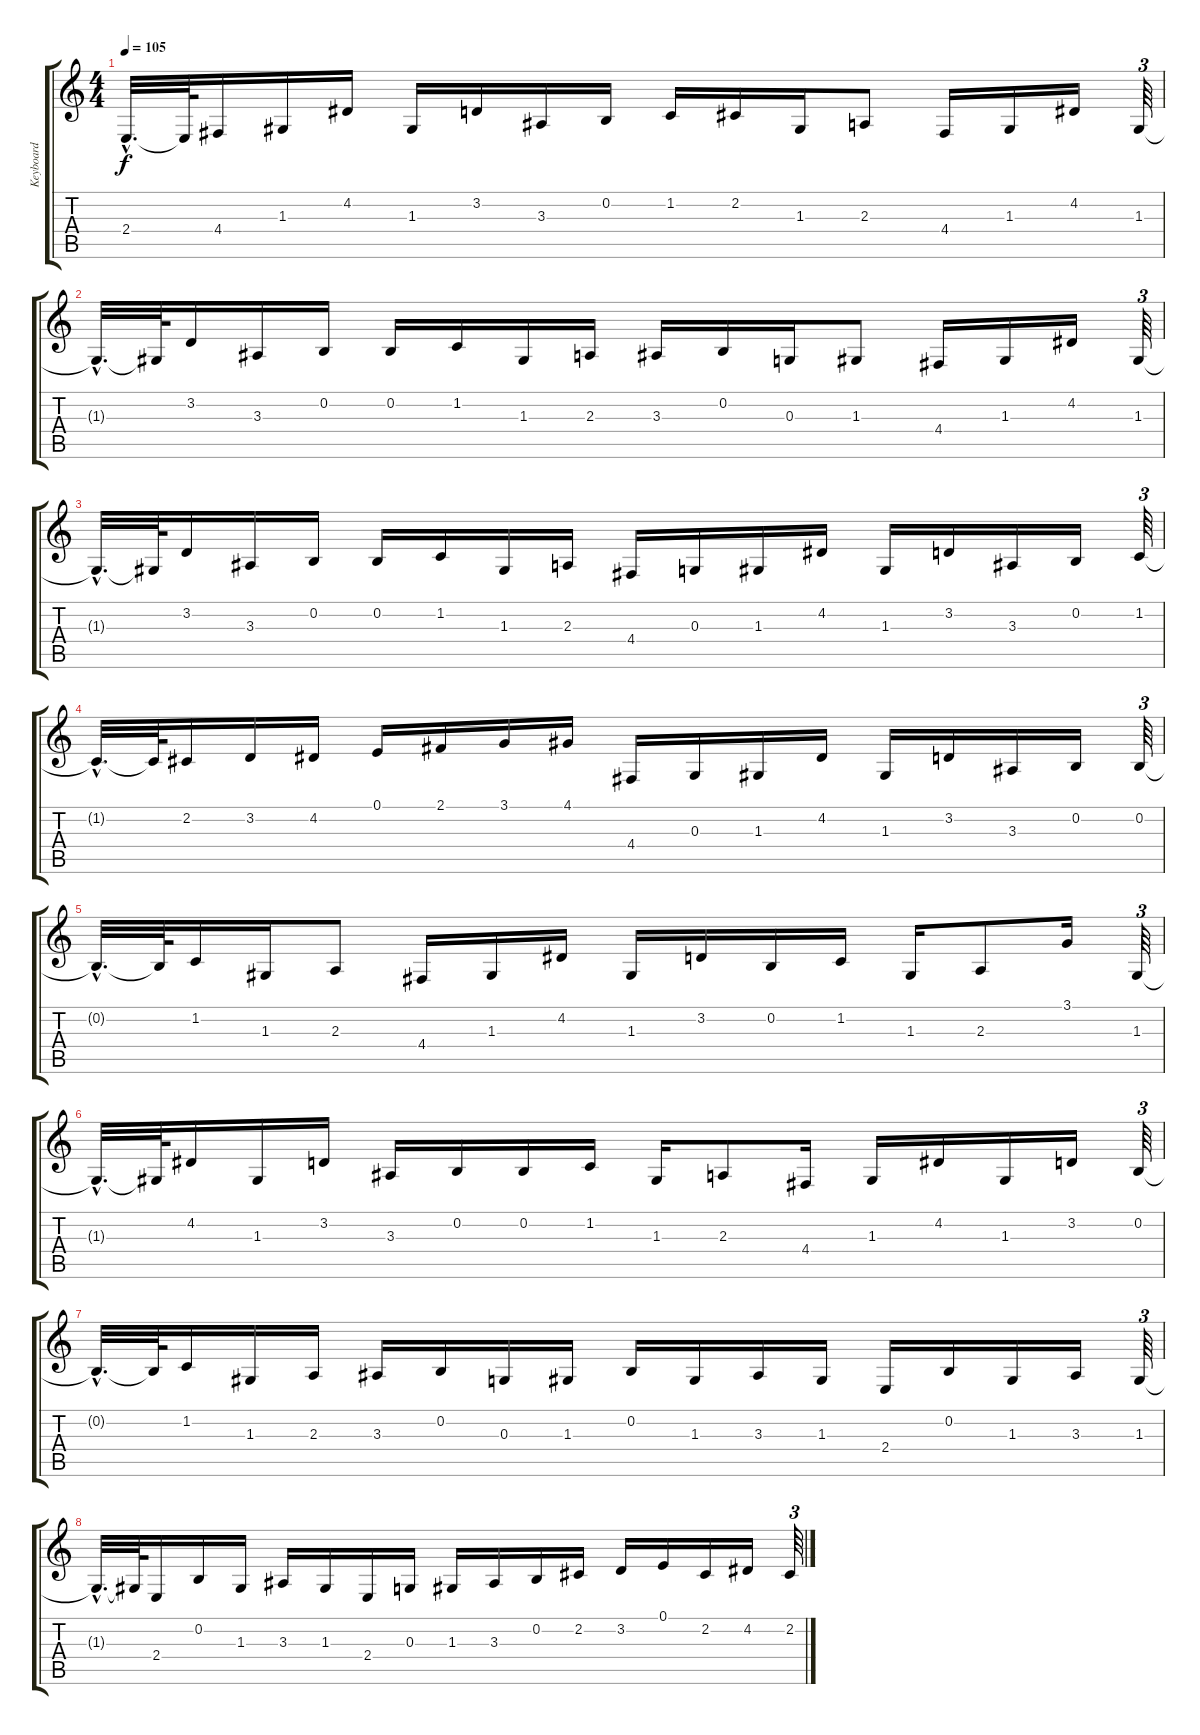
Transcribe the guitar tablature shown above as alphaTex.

\track ("Keyboard" "Keyboard") {instrument pad1newage}
\staff {score tabs}
\tuning (E4 B3 G3 D3 A2 E2) {hide}
\ts (4 4)
\tempo 105
\clef g2
\ks c
2.4{hac t}.32{d dy f} 2.4{t}.64 4.4.16 1.3.16 4.2.16 1.3.16 3.2.16 3.3.16 0.2.16 1.2.16 2.2.16 1.3.16 2.3.8 4.4.16 1.3.16 4.2.16 1.3.64{tu (3 2)} |
1.3{hac t}.32{d} 1.3{t}.64 3.2.16 3.3.16 0.2.16 0.2.16 1.2.16 1.3.16 2.3.16 3.3.16 0.2.16 0.3.16 1.3.8 4.4.16 1.3.16 4.2.16 1.3.64{tu (3 2)} |
1.3{hac t}.32{d} 1.3{t}.64 3.2.16 3.3.16 0.2.16 0.2.16 1.2.16 1.3.16 2.3.16 4.4.16 0.3.16 1.3.16 4.2.16 1.3.16 3.2.16 3.3.16 0.2.16 1.2.64{tu (3 2)} |
1.2{hac t}.32{d} 1.2{t}.64 2.2.16 3.2.16 4.2.16 0.1.16 2.1.16 3.1.16 4.1.16 4.4.16{instrument lead2sawtooth} 0.3.16 1.3.16 4.2.16 1.3.16 3.2.16 3.3.16 0.2.16 0.2.64{tu (3 2)} |
0.2{hac t}.32{d} 0.2{t}.64 1.2.16 1.3.16 2.3.8 4.4.16 1.3.16 4.2.16 1.3.16 3.2.16 0.2.16 1.2.16 1.3.16 2.3.8 3.1.16 1.3.64{tu (3 2)} |
1.3{hac t}.32{d} 1.3{t}.64 4.2.16 1.3.16 3.2.16 3.3.16 0.2.16 0.2.16 1.2.16 1.3.16 2.3.8 4.4.16 1.3.16 4.2.16 1.3.16 3.2.16 0.2.64{tu (3 2)} |
0.2{hac t}.32{d} 0.2{t}.64 1.2.16 1.3.16 2.3.16 3.3.16 0.2.16 0.3.16 1.3.16 0.2.16 1.3.16 3.3.16 1.3.16 2.4.16 0.2.16 1.3.16 3.3.16 1.3.64{tu (3 2)} |
1.3{hac t}.32{d} 1.3{t}.64 2.4.16 0.2.16 1.3.16 3.3.16 1.3.16 2.4.16 0.3.16 1.3.16 3.3.16 0.2.16 2.2.16 3.2.16 0.1.16 2.2.16 4.2.16 2.2.64{tu (3 2)}
